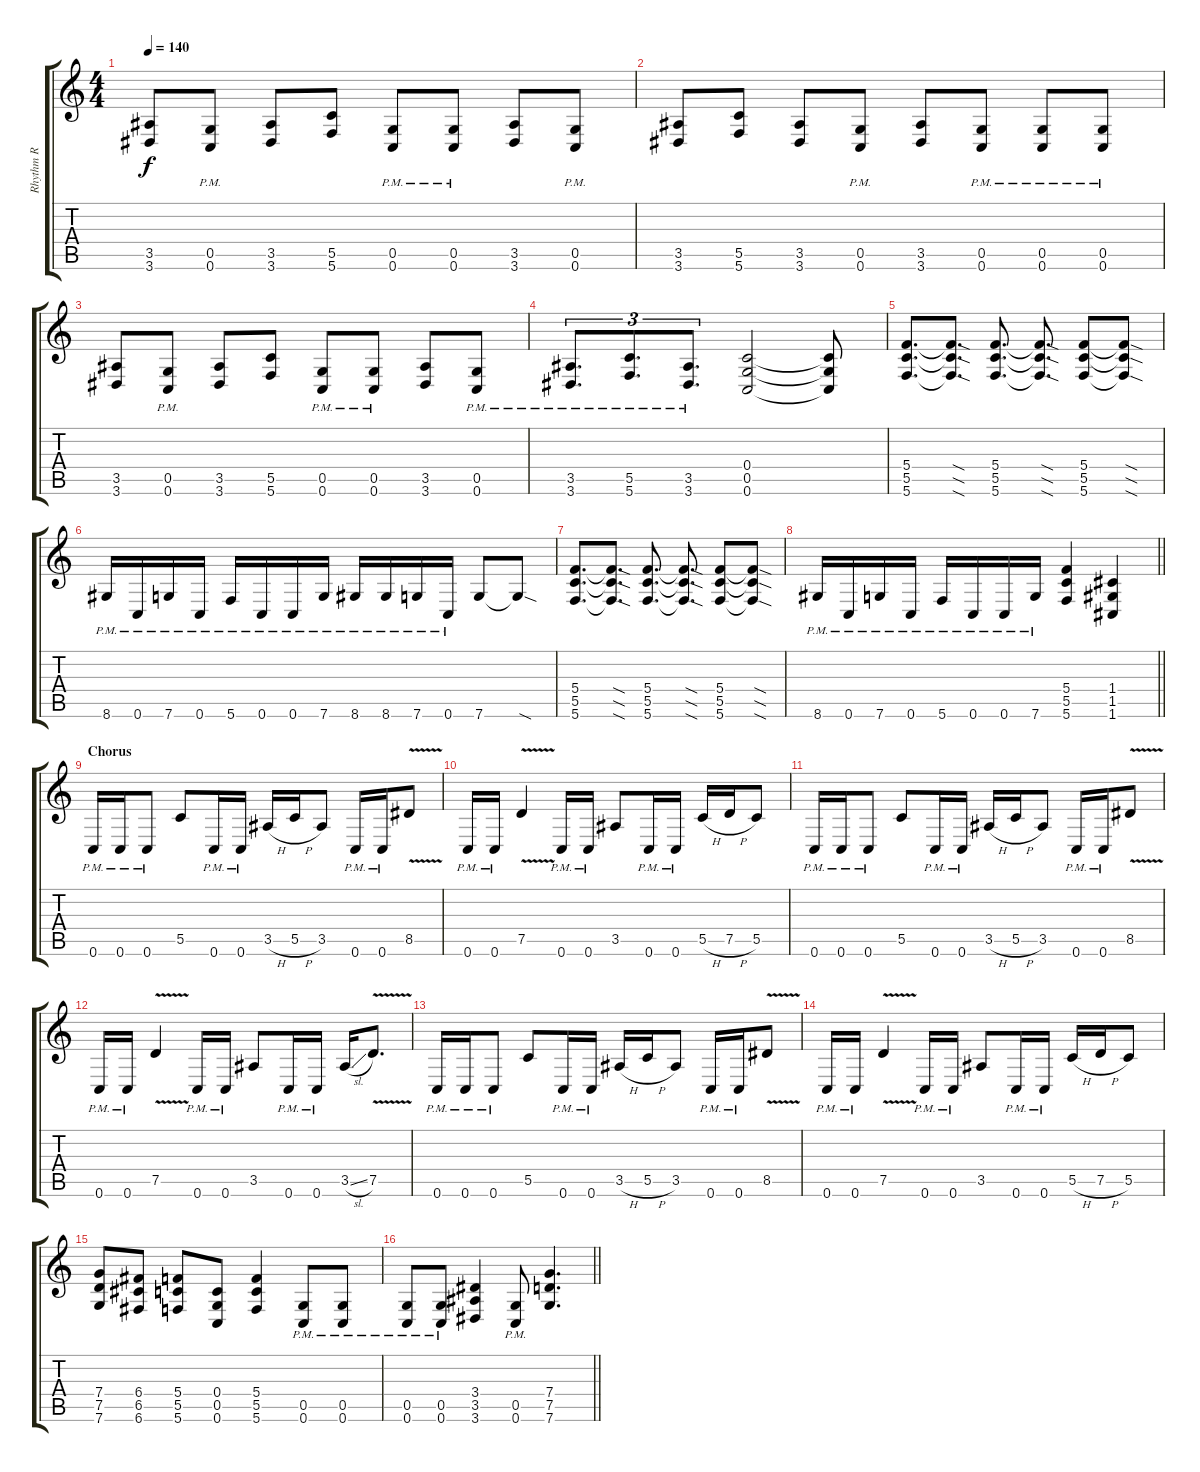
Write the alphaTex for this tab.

\track ("Rhythm R" "Rhythm R") {instrument distortionguitar}
\staff {score tabs}
\tuning (D4 A3 F3 C3 G2 C2) {hide}
\ts (4 4)
\tempo 140
\clef g2
\ks c
(3.5 3.6).8{dy f} (0.5{pm} 0.6{pm}).8 (3.5 3.6).8 (5.5 5.6).8 (0.5{pm} 0.6{pm}).8 (0.5{pm} 0.6{pm}).8 (3.5 3.6).8 (0.5{pm} 0.6{pm}).8 |
(3.5 3.6).8 (5.5 5.6).8 (3.5 3.6).8 (0.5{pm} 0.6{pm}).8 (3.5 3.6).8 (0.5{pm} 0.6{pm}).8 (0.5{pm} 0.6{pm}).8 (0.5{pm} 0.6{pm}).8 |
(3.5 3.6).8 (0.5{pm} 0.6{pm}).8 (3.5 3.6).8 (5.5 5.6).8 (0.5{pm} 0.6{pm}).8 (0.5{pm} 0.6{pm}).8 (3.5 3.6).8 (0.5{pm} 0.6{pm}).8 |
(3.5{pm} 3.6{pm}).8{d tu (3 2)} (5.5{pm} 5.6{pm}).8{d tu (3 2)} (3.5{pm} 3.6{pm}).8{d tu (3 2)} (0.4 0.5 0.6).2 (0.4{t} 0.5{t} 0.6{t}).8 |
(5.4 5.5 5.6).8{d} (5.4{sod t} 5.5{sod t} 5.6{sod t}).8{d} (5.4 5.5 5.6).8{d} (5.4{sod t} 5.5{sod t} 5.6{sod t}).8{d} (5.4 5.5 5.6).8 (5.4{sod t} 5.5{sod t} 5.6{sod t}).8 |
8.6{pm}.16 0.6{pm}.16 7.6{pm}.16 0.6{pm}.16 5.6{pm}.16 0.6{pm}.16 0.6{pm}.16 7.6{pm}.16 8.6{pm}.16 8.6{pm}.16 7.6{pm}.16 0.6{pm}.16 7.6.8 7.6{sod t}.8 |
(5.4 5.5 5.6).8{d} (5.4{sod t} 5.5{sod t} 5.6{sod t}).8{d} (5.4 5.5 5.6).8{d} (5.4{sod t} 5.5{sod t} 5.6{sod t}).8{d} (5.4 5.5 5.6).8 (5.4{sod t} 5.5{sod t} 5.6{sod t}).8 |
\barLineRight lightlight
8.6{pm}.16 0.6{pm}.16 7.6{pm}.16 0.6{pm}.16 5.6{pm}.16 0.6{pm}.16 0.6{pm}.16 7.6{pm}.16 (5.4 5.5 5.6).4 (1.4 1.5 1.6).4 |
\section ("" "Chorus")
0.6{pm}.16 0.6{pm}.16 0.6{pm}.8 5.5.8 0.6{pm}.16 0.6{pm}.16 3.5{h}.16 5.5{h}.16 3.5.8 0.6{pm}.16 0.6{pm}.16 8.5{v}.8 |
0.6{pm}.16 0.6{pm}.16 7.5{v}.4 0.6{pm}.16 0.6{pm}.16 3.5.8 0.6{pm}.16 0.6{pm}.16 5.5{h}.16 7.5{h}.16 5.5.8 |
0.6{pm}.16 0.6{pm}.16 0.6{pm}.8 5.5.8 0.6{pm}.16 0.6{pm}.16 3.5{h}.16 5.5{h}.16 3.5.8 0.6{pm}.16 0.6{pm}.16 8.5{v}.8 |
0.6{pm}.16 0.6{pm}.16 7.5{v}.4 0.6{pm}.16 0.6{pm}.16 3.5.8 0.6{pm}.16 0.6{pm}.16 3.5{sl}.16 7.5{v}.8{d} |
0.6{pm}.16 0.6{pm}.16 0.6{pm}.8 5.5.8 0.6{pm}.16 0.6{pm}.16 3.5{h}.16 5.5{h}.16 3.5.8 0.6{pm}.16 0.6{pm}.16 8.5{v}.8 |
0.6{pm}.16 0.6{pm}.16 7.5{v}.4 0.6{pm}.16 0.6{pm}.16 3.5.8 0.6{pm}.16 0.6{pm}.16 5.5{h}.16 7.5{h}.16 5.5.8 |
(7.4 7.5 7.6).8 (6.4 6.5 6.6).8 (5.4 5.5 5.6).8 (0.4 0.5 0.6).8 (5.4 5.5 5.6).4 (0.5{pm} 0.6{pm}).8 (0.5{pm} 0.6{pm}).8 |
\barLineRight lightlight
(0.5{pm} 0.6{pm}).8 (0.5{pm} 0.6{pm}).8 (3.4 3.5 3.6).4 (0.5{pm} 0.6{pm}).8 (7.4 7.5 7.6).4{d}
